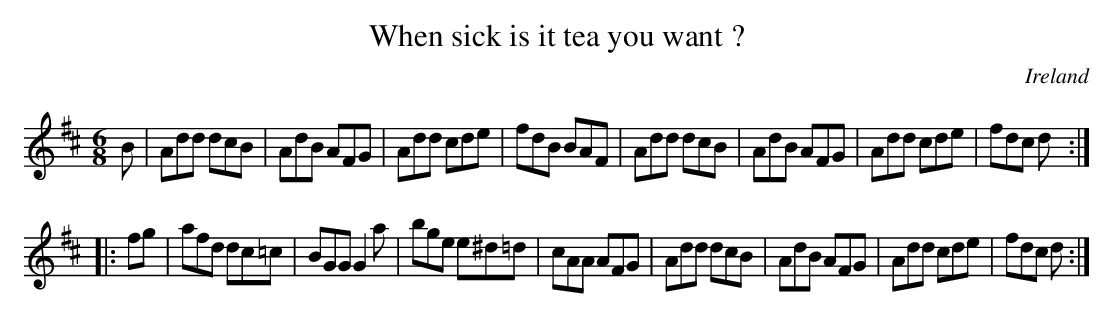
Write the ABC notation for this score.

X:1
T:When sick is it tea you want ?
M:6/8
O:Ireland
K:D major
B|\
Add dcB|AdB AFG|Add cde|fdB BAF|\
Add dcB|AdB AFG|Add cde|fdc d :|
|:fg|\
afd dc=c|BGG G2a|bge e^d=d|cAA AFG|\
Add dcB|AdB AFG|Add cde|fdc d:|
